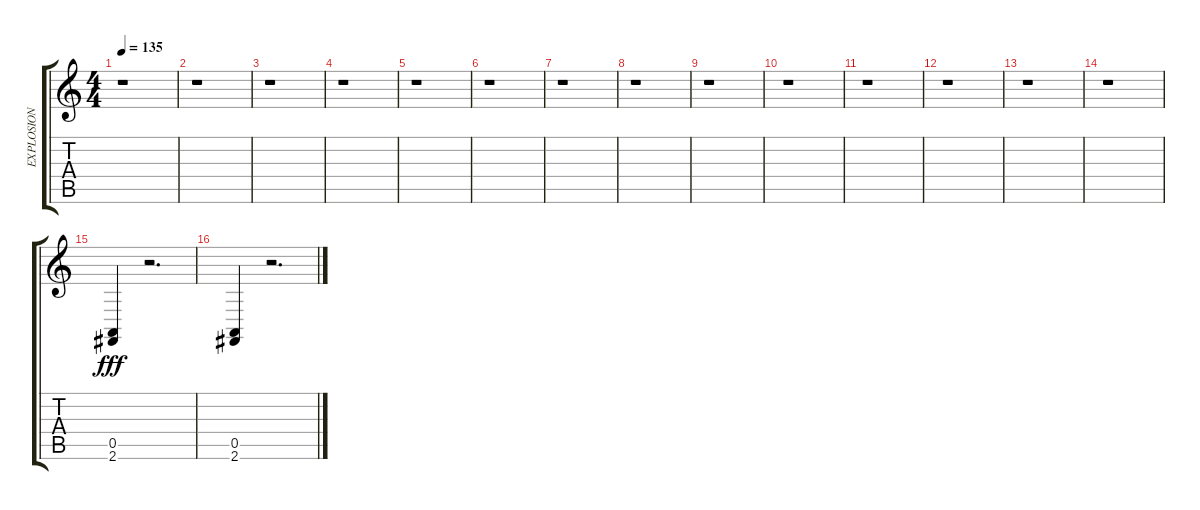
\track ("EXPLOSION" "EXPLOSION") {instrument gunshot}
\staff {score tabs}
\tuning (E4 B3 G3 D3 A2 E2) {hide}
\ts (4 4)
\tempo 135
\clef g2
\ks c
r.1{dy fff} |
r.1 |
r.1 |
r.1 |
r.1 |
r.1 |
r.1 |
r.1 |
r.1 |
r.1 |
r.1 |
r.1 |
r.1 |
r.1 |
(0.5 2.6).4 r.2{d} |
(0.5 2.6).4 r.2{d}
